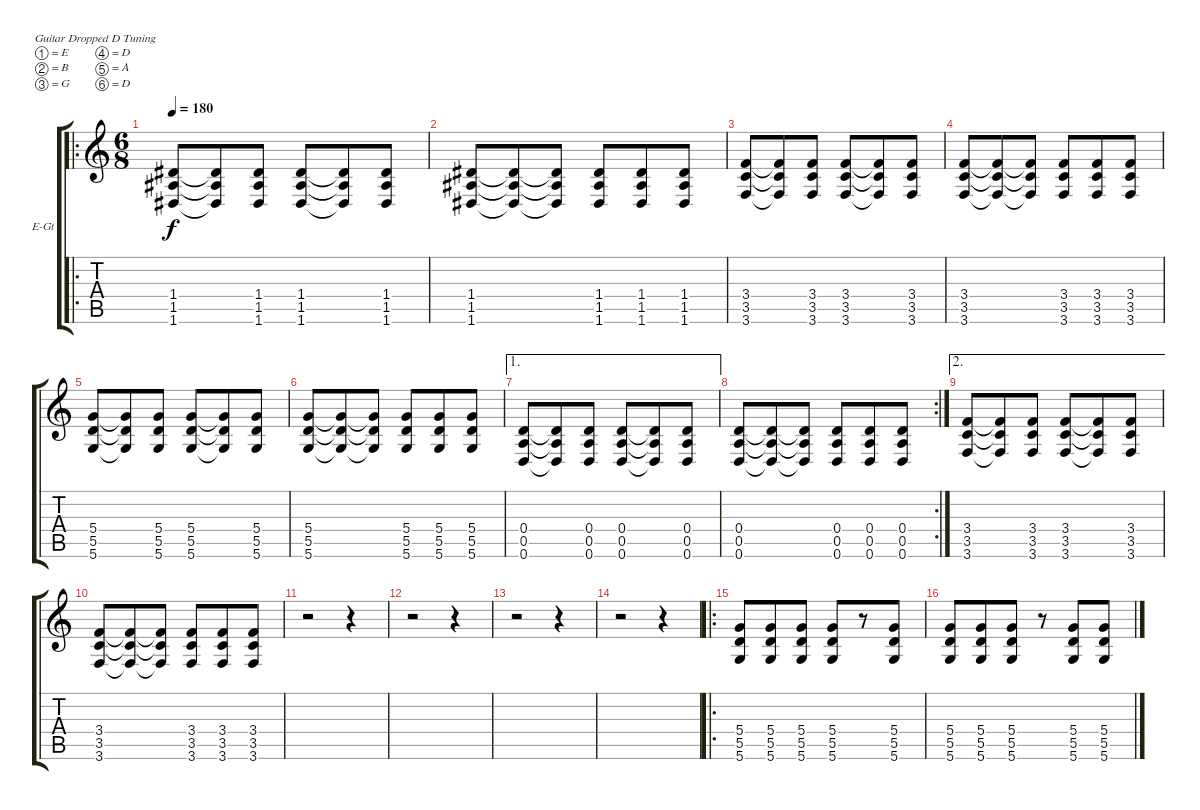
\defaultSystemsLayout 4
\bracketExtendMode groupsimilarinstruments
\firstSystemTrackNameOrientation horizontal
\otherSystemsTrackNameOrientation horizontal
\track ("Rhythm Guitar" "E-Gt") {instrument distortionguitar}
\staff {score tabs}
\tuning (E4 B3 G3 D3 A2 D2)
\ro
\ts (6 8)
\tempo 180
\clef g2
\ks c
(1.6 1.5 1.4).8{dy f} (1.6{t} 1.5{t} 1.4{t}).8 (1.6 1.5 1.4).8 (1.4 1.5 1.6).8 (1.6{t} 1.5{t} 1.4{t}).8 (1.6 1.5 1.4).8 |
(1.6 1.5 1.4).8 (1.4{t} 1.5{t} 1.6{t}).8 (1.6{t} 1.5{t} 1.4{t}).8 (1.6 1.5 1.4).8 (1.4 1.5 1.6).8 (1.6 1.5 1.4).8 |
(3.6 3.5 3.4).8 (3.4{t} 3.5{t} 3.6{t}).8 (3.6 3.5 3.4).8 (3.4 3.5 3.6).8 (3.6{t} 3.5{t} 3.4{t}).8 (3.4 3.5 3.6).8 |
(3.6 3.5 3.4).8 (3.4{t} 3.5{t} 3.6{t}).8 (3.6{t} 3.5{t} 3.4{t}).8 (3.4 3.5 3.6).8 (3.6 3.5 3.4).8 (3.4 3.5 3.6).8 |
(5.4 5.5 5.6).8 (5.4{t} 5.5{t} 5.6{t}).8 (5.4 5.5 5.6).8 (5.4 5.5 5.6).8 (5.4{t} 5.5{t} 5.6{t}).8 (5.4 5.5 5.6).8 |
(5.4 5.5 5.6).8 (5.4{t} 5.5{t} 5.6{t}).8 (5.4{t} 5.5{t} 5.6{t}).8 (5.4 5.5 5.6).8 (5.4 5.5 5.6).8 (5.4 5.5 5.6).8 |
\ae 1
(0.4 0.5 0.6).8 (0.4{t} 0.5{t} 0.6{t}).8 (0.4 0.5 0.6).8 (0.4 0.5 0.6).8 (0.4{t} 0.5{t} 0.6{t}).8 (0.4 0.5 0.6).8 |
\rc 2
(0.4 0.5 0.6).8 (0.6{t} 0.5{t} 0.4{t}).8 (0.6{t} 0.5{t} 0.4{t}).8 (0.6 0.5 0.4).8 (0.6 0.5 0.4).8 (0.6 0.5 0.4).8 |
\ae 2
(3.4 3.5 3.6).8 (3.4{t} 3.5{t} 3.6{t}).8 (3.4 3.5 3.6).8 (3.4 3.5 3.6).8 (3.4{t} 3.5{t} 3.6{t}).8 (3.4 3.5 3.6).8 |
(3.4 3.5 3.6).8 (3.6{t} 3.5{t} 3.4{t}).8 (3.6{t} 3.5{t} 3.4{t}).8 (3.6 3.5 3.4).8 (3.6 3.5 3.4).8 (3.6 3.5 3.4).8 |
r.2 r.4 |
r.2 r.4 |
r.2 r.4 |
r.2 r.4 |
\ro
(5.6 5.5 5.4).8 (5.4 5.5 5.6).8 (5.6 5.5 5.4).8 (5.4 5.5 5.6).8 r.8 (5.6 5.5 5.4).8 |
(5.5 5.4 5.6).8 (5.6 5.5 5.4).8 (5.4 5.5 5.6).8 r.8 (5.4 5.5 5.6).8 (5.6 5.5 5.4).8
